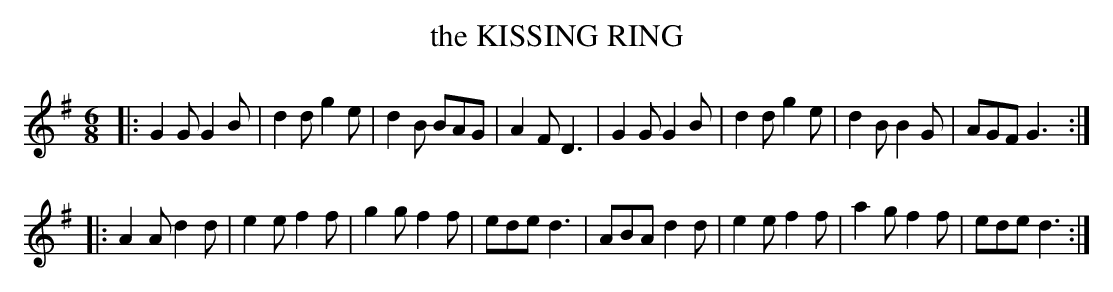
X:1
T: the KISSING RING
M: 6/8
L: 1/8
K: G
|:\
G2G G2B | d2d g2e | d2B BAG | A2F D3 |\
G2G G2B | d2d g2e | d2B B2G | AGF G3 :|
|:\
A2A d2d | e2e f2f | g2g f2f | ede d3 |\
ABA d2d | e2e f2f | a2g f2f | ede d3 :|
